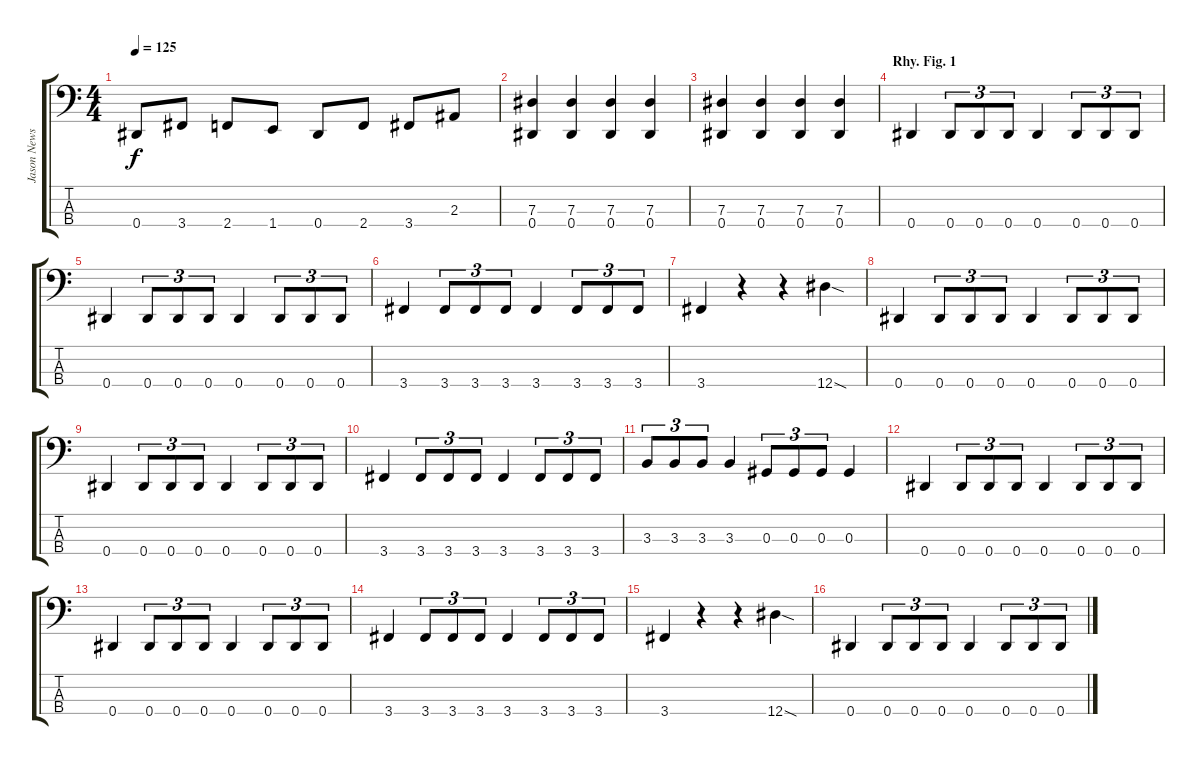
\track ("Jason Newsted (Bass)" "Jason News") {instrument electricbasspick}
\staff {score tabs}
\tuning (Gb2 Db2 Ab1 Eb1) {hide}
\ts (4 4)
\tempo 125
\clef f4
\ks c
0.4.8{dy f} 3.4.8 2.4.8 1.4.8 0.4.8 2.4.8 3.4.8 2.3.8 |
(7.3 0.4).4 (7.3 0.4).4 (7.3 0.4).4 (7.3 0.4).4 |
(7.3 0.4).4 (7.3 0.4).4 (7.3 0.4).4 (7.3 0.4).4 |
\section ("" "Rhy. Fig. 1")
0.4.4 0.4.8{tu (3 2)} 0.4.8{tu (3 2)} 0.4.8{tu (3 2)} 0.4.4 0.4.8{tu (3 2)} 0.4.8{tu (3 2)} 0.4.8{tu (3 2)} |
0.4.4 0.4.8{tu (3 2)} 0.4.8{tu (3 2)} 0.4.8{tu (3 2)} 0.4.4 0.4.8{tu (3 2)} 0.4.8{tu (3 2)} 0.4.8{tu (3 2)} |
3.4.4 3.4.8{tu (3 2)} 3.4.8{tu (3 2)} 3.4.8{tu (3 2)} 3.4.4 3.4.8{tu (3 2)} 3.4.8{tu (3 2)} 3.4.8{tu (3 2)} |
3.4.4 r.4 r.4 12.4{sod}.4 |
0.4.4 0.4.8{tu (3 2)} 0.4.8{tu (3 2)} 0.4.8{tu (3 2)} 0.4.4 0.4.8{tu (3 2)} 0.4.8{tu (3 2)} 0.4.8{tu (3 2)} |
0.4.4 0.4.8{tu (3 2)} 0.4.8{tu (3 2)} 0.4.8{tu (3 2)} 0.4.4 0.4.8{tu (3 2)} 0.4.8{tu (3 2)} 0.4.8{tu (3 2)} |
3.4.4 3.4.8{tu (3 2)} 3.4.8{tu (3 2)} 3.4.8{tu (3 2)} 3.4.4 3.4.8{tu (3 2)} 3.4.8{tu (3 2)} 3.4.8{tu (3 2)} |
3.3.8{tu (3 2)} 3.3.8{tu (3 2)} 3.3.8{tu (3 2)} 3.3.4 0.3.8{tu (3 2)} 0.3.8{tu (3 2)} 0.3.8{tu (3 2)} 0.3.4 |
0.4.4 0.4.8{tu (3 2)} 0.4.8{tu (3 2)} 0.4.8{tu (3 2)} 0.4.4 0.4.8{tu (3 2)} 0.4.8{tu (3 2)} 0.4.8{tu (3 2)} |
0.4.4 0.4.8{tu (3 2)} 0.4.8{tu (3 2)} 0.4.8{tu (3 2)} 0.4.4 0.4.8{tu (3 2)} 0.4.8{tu (3 2)} 0.4.8{tu (3 2)} |
3.4.4 3.4.8{tu (3 2)} 3.4.8{tu (3 2)} 3.4.8{tu (3 2)} 3.4.4 3.4.8{tu (3 2)} 3.4.8{tu (3 2)} 3.4.8{tu (3 2)} |
3.4.4 r.4 r.4 12.4{sod}.4 |
0.4.4 0.4.8{tu (3 2)} 0.4.8{tu (3 2)} 0.4.8{tu (3 2)} 0.4.4 0.4.8{tu (3 2)} 0.4.8{tu (3 2)} 0.4.8{tu (3 2)}
